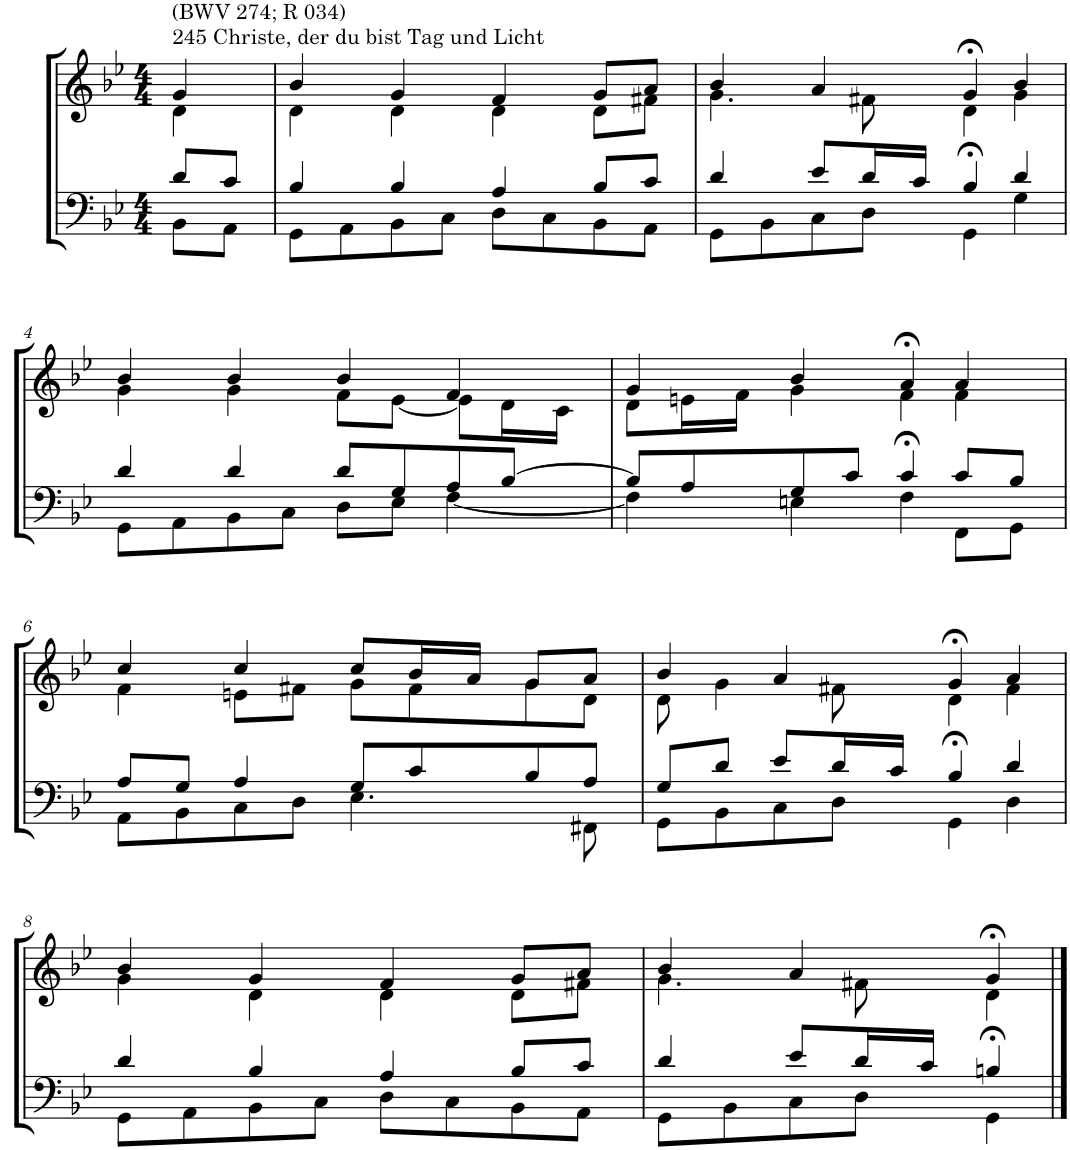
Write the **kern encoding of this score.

**kern	**kern
*part2	*part1
*staff2	*staff1
*I"Tenor/Baß	*I"Sopran/Alt
*clefF4	*clefG2
*k[b-e-]	*k[b-e-]
*M4/4	*M4/4
=1	=1
*^	*^
!	!	!LO:TX:a:t=245 Christe, der du bist Tag und Licht	!
!	!	!LO:TX:a:t=(BWV 274; R 034)	!
8d/L	8BB-\L	4g/	4d\
8c/J	8AA\J	.	.
=2	=2	=2	=2
4B-/	8GG\L	4b-/	4d\
.	8AA\	.	.
4B-/	8BB-\	4g/	4d\
.	8C\J	.	.
4A/	8D\L	4f/	4d\
.	8C\	.	.
8B-/L	8BB-\	8g/L	8d\L
8c/J	8AA\J	8a/J	8f#X\J
=3	=3	=3	=3
4d/	8GG\L	4b-/	4.g\
.	8BB-\	.	.
8e-/L	8C\	4a/	.
16d/L	8D\J	.	8f#X\
16c/JJ	.	.	.
4B-/	4GG>\	4g>/	4d\
4d/	4G\	4b-/	4g\
!!LO:LB:g=z	!!
=4	=4	=4	=4
4d/	8GG\L	4b-/	4g\
.	8AA\	.	.
4d/	8BB-\	4b-/	4g\
.	8C\J	.	.
8d/L	8D\L	4b-/	8f\L
8G/	8E-\J	.	[8e-\J
8A/	[4F\	4f/	8e-\L]
[8B-/J	.	.	16d\L
.	.	.	16c\JJ
=5	=5	=5	=5
8B-/L]	4F\]	4g/	8d\L
8A/	.	.	16en\L
.	.	.	16f\JJ
8G/	4En\	4b-/	4g\
8c/J	.	.	.
4c/	4F>\	4a>/	4f\
8c/L	8FF\L	4a/	4f\
8B-/J	8GG\J	.	.
!!LO:LB:g=z	!!
=6	=6	=6	=6
8A/L	8AA\L	4cc/	4f\
8G/J	8BB-\	.	.
4A/	8C\	4cc/	8en\L
.	8D\J	.	8f#X\J
8G/L	4.E-\	8cc/L	8g\L
8c/	.	16b-/L	8f#\
.	.	16a/JJ	.
8B-/	.	8g/L	8g\
8A/J	8FF#X\	8a/J	8d\J
=7	=7	=7	=7
8G/L	8GG\L	4b-/	8d\
8d/J	8BB-\	.	4g\
8e-/L	8C\	4a/	.
16d/L	8D\J	.	8f#X\
16c/JJ	.	.	.
4B-/	4GG>\	4g>/	4d\
4d/	4D\	4a/	4f#\
!!LO:LB:g=z	!!
=8	=8	=8	=8
4d/	8GG\L	4b-/	4g\
.	8AA\	.	.
4B-/	8BB-\	4g/	4d\
.	8C\J	.	.
4A/	8D\L	4f/	4d\
.	8C\	.	.
8B-/L	8BB-\	8g/L	8d\L
8c/J	8AA\J	8a/J	8f#X\J
=9	=9	=9	=9
4d/	8GG\L	4b-/	4.g\
.	8BB-\	.	.
8e-/L	8C\	4a/	.
16d/L	8D\J	.	8f#X\
16c/JJ	.	.	.
4Bn/	4GG>\	4g>/	4d\
*v	*v	*	*
*	*v	*v
==	==
*-	*-
